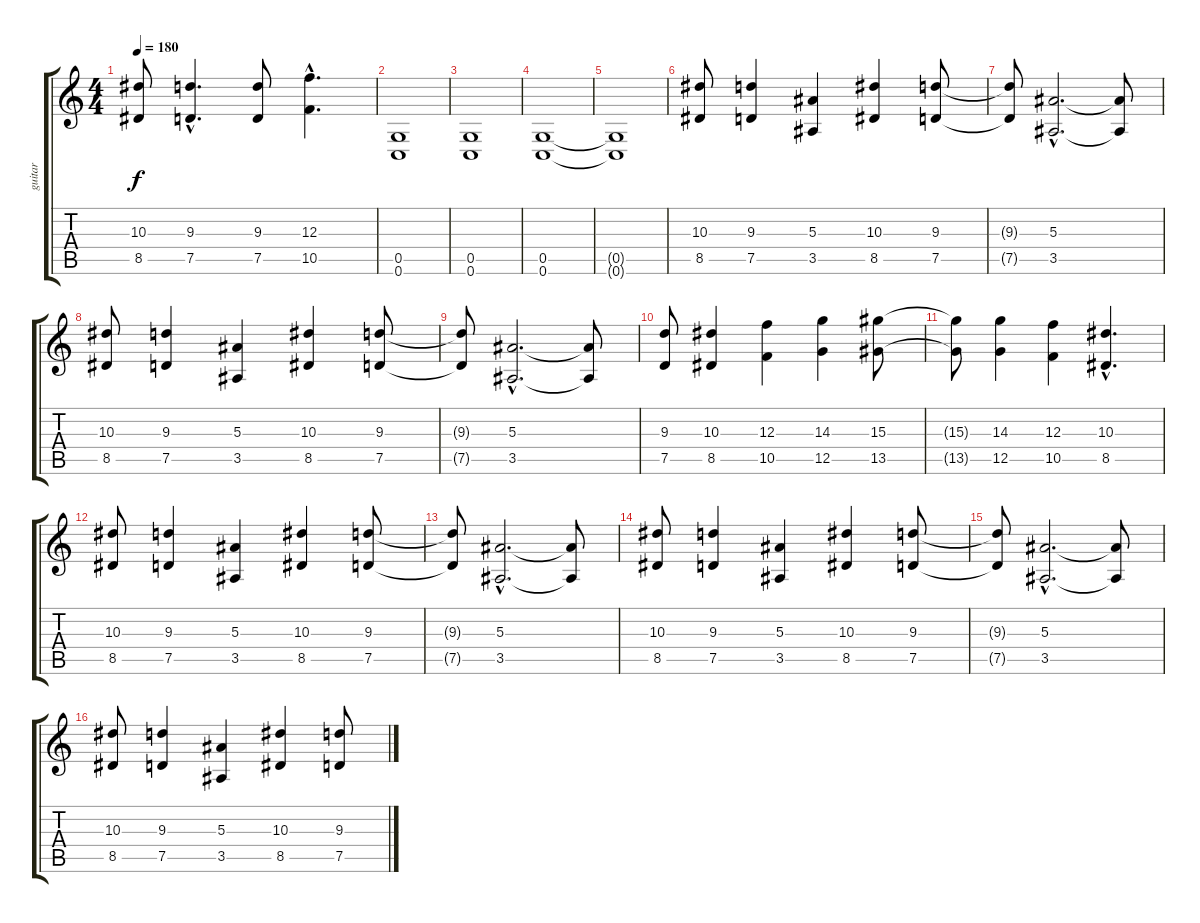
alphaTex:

\track ("guitar" "guitar") {instrument distortionguitar}
\staff {score tabs}
\tuning (D4 A3 F3 C3 G2 C2) {hide}
\ts (4 4)
\tempo 180
\clef g2
\ks c
(10.3 8.5).8{dy f} (9.3{hac} 7.5{hac}).4{d} (9.3 7.5).8 (12.3{hac} 10.5{hac}).4{d} |
(0.5 0.6).1 |
(0.5 0.6).1 |
(0.5 0.6).1 |
(0.5{t} 0.6{t}).1 |
(10.3 8.5).8 (9.3 7.5).4 (5.3 3.5).4 (10.3 8.5).4 (9.3 7.5).8 |
(9.3{t} 7.5{t}).8 (5.3{hac} 3.5{hac}).2{d} (5.3{t} 3.5{t}).8 |
(10.3 8.5).8 (9.3 7.5).4 (5.3 3.5).4 (10.3 8.5).4 (9.3 7.5).8 |
(9.3{t} 7.5{t}).8 (5.3{hac} 3.5{hac}).2{d} (5.3{t} 3.5{t}).8 |
(9.3 7.5).8 (10.3 8.5).4 (12.3 10.5).4 (14.3 12.5).4 (15.3 13.5).8 |
(15.3{t} 13.5{t}).8 (14.3 12.5).4 (12.3 10.5).4 (10.3{hac} 8.5{hac}).4{d} |
(10.3 8.5).8 (9.3 7.5).4 (5.3 3.5).4 (10.3 8.5).4 (9.3 7.5).8 |
(9.3{t} 7.5{t}).8 (5.3{hac} 3.5{hac}).2{d} (5.3{t} 3.5{t}).8 |
(10.3 8.5).8 (9.3 7.5).4 (5.3 3.5).4 (10.3 8.5).4 (9.3 7.5).8 |
(9.3{t} 7.5{t}).8 (5.3{hac} 3.5{hac}).2{d} (5.3{t} 3.5{t}).8 |
(10.3 8.5).8 (9.3 7.5).4 (5.3 3.5).4 (10.3 8.5).4 (9.3 7.5).8
